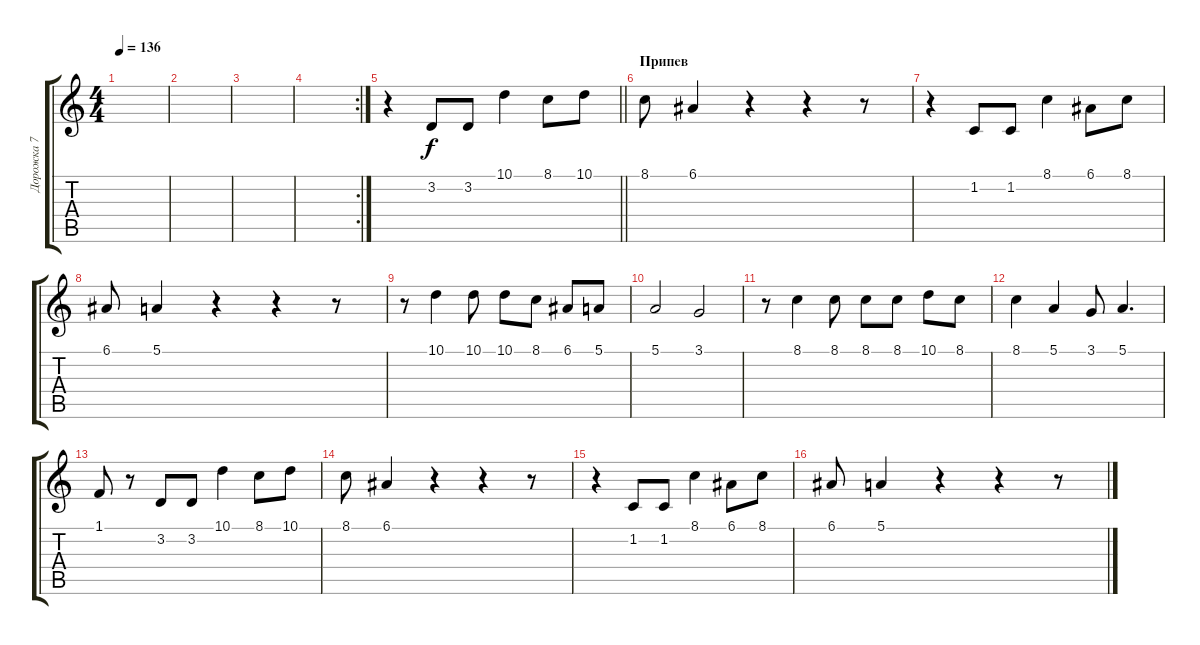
\track ("Дорожка 7" "Дорожка 7") {instrument lead1square}
\staff {score tabs}
\tuning (E4 B3 G3 D3 A2 E2) {hide}
\ts (4 4)
\tempo 136
\clef g2
\ks c
|
|
|
\rc 2
|
\barLineRight lightlight
r.4 3.2.8 3.2.8 10.1.4 8.1.8 10.1.8 |
\section ("" "Припев")
8.1.8 6.1.4 r.4 r.4 r.8 |
r.4 1.2.8 1.2.8 8.1.4 6.1.8 8.1.8 |
6.1.8 5.1.4 r.4 r.4 r.8 |
r.8 10.1.4 10.1.8 10.1.8 8.1.8 6.1.8 5.1.8 |
5.1.2 3.1.2 |
r.8 8.1.4 8.1.8 8.1.8 8.1.8 10.1.8 8.1.8 |
8.1.4 5.1.4 3.1.8 5.1.4{d} |
1.1.8 r.8 3.2.8 3.2.8 10.1.4 8.1.8 10.1.8 |
8.1.8 6.1.4 r.4 r.4 r.8 |
r.4 1.2.8 1.2.8 8.1.4 6.1.8 8.1.8 |
6.1.8 5.1.4 r.4 r.4 r.8
